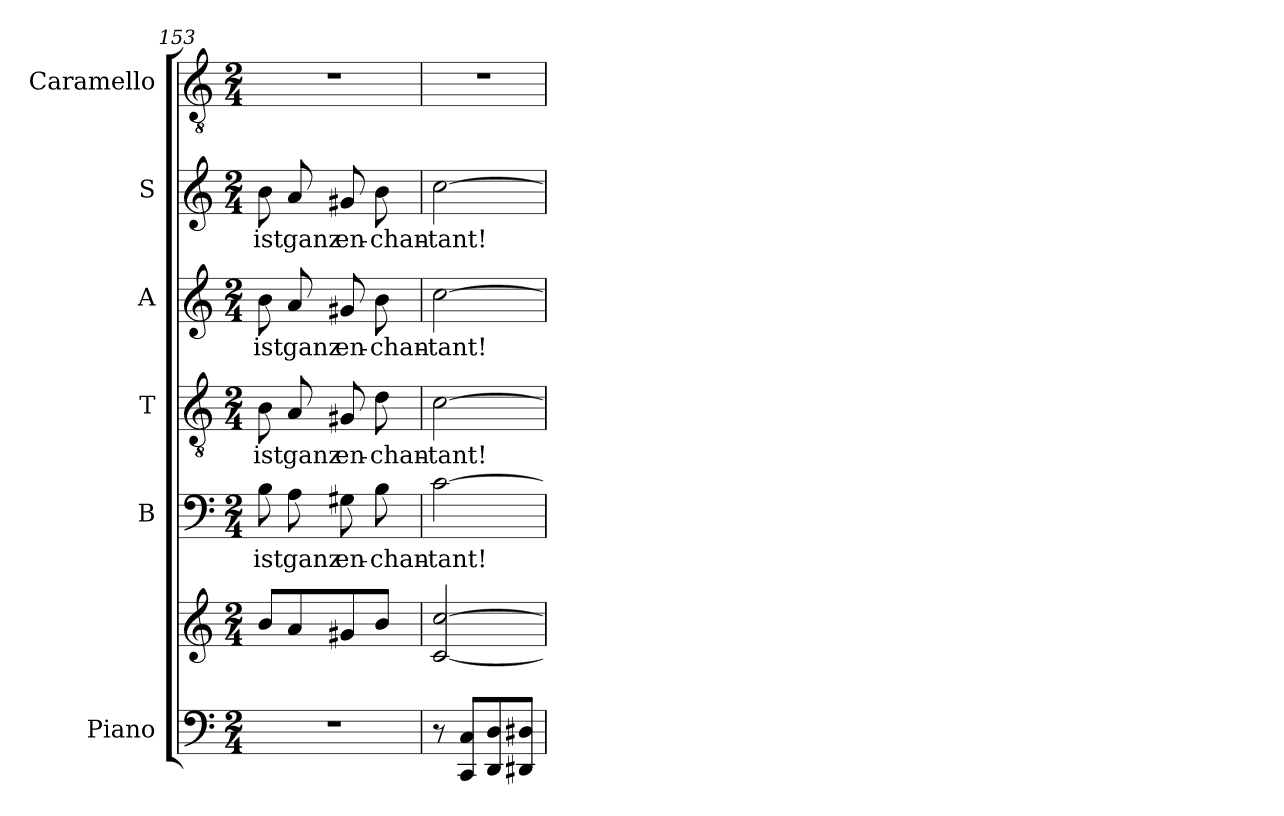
**kern	**kern	**kern	**text	**kern	**text	**kern	**text	**kern	**text	**kern
*part6	*part6	*part5	*part5	*part4	*part4	*part3	*part3	*part2	*part2	*part1
*staff7	*staff6	*staff5	*staff5	*staff4	*staff4	*staff3	*staff3	*staff2	*staff2	*staff1
*I"Piano	*	*I"B	*	*I"T	*	*I"A	*	*I"S	*	*I"Caramello
*I'Pno	*	*I'B	*	*I'T	*	*I'A	*	*I'S	*	*
*clefF4	*clefG2	*clefF4	*	*clefGv2	*	*clefG2	*	*clefG2	*	*clefGv2
*k[]	*k[]	*k[]	*	*k[]	*	*k[]	*	*k[]	*	*k[]
*M2/4	*M2/4	*M2/4	*	*M2/4	*	*M2/4	*	*M2/4	*	*M2/4
=153	=153	=153	=153	=153	=153	=153	=153	=153	=153	=153
!	!	!	!LO:LY:b	!	!LO:LY:b	!	!LO:LY:b	!	!LO:LY:b	!
2r	8b/L	8B\	ist	8B\	ist	8b\	ist	8b\	ist	2r
!	!	!	!LO:LY:b	!	!LO:LY:b	!	!LO:LY:b	!	!LO:LY:b	!
.	8a/	8A\	ganz	8A/	ganz	8a/	ganz	8a/	ganz	.
!	!	!	!LO:LY:b	!	!LO:LY:b	!	!LO:LY:b	!	!LO:LY:b	!
.	8g#X/	8G#X\	en-	8G#X/	en-	8g#X/	en-	8g#X/	en-	.
!	!	!	!LO:LY:b	!	!LO:LY:b	!	!LO:LY:b	!	!LO:LY:b	!
.	8b/J	8B\	-chan-	8d\	-chan-	8b\	-chan-	8b\	-chan-	.
!!LO:PB:g=z
=154	=154	=154	=154	=154	=154	=154	=154	=154	=154	=154
!	!	!	!LO:LY:b	!	!LO:LY:b	!	!LO:LY:b	!	!LO:LY:b	!
8r	[2c/ [2cc/	[2c\	-tant!	[2c\	-tant!	[2cc\	-tant!	[2cc\	-tant!	2r
8CC/ 8C/L	.	.	.	.	.	.	.	.	.	.
8DD/ 8D/	.	.	.	.	.	.	.	.	.	.
8DD#X/ 8D#X/J	.	.	.	.	.	.	.	.	.	.
=	=	=	=	=	=	=	=	=	=	=
*-	*-	*-	*-	*-	*-	*-	*-	*-	*-	*-
